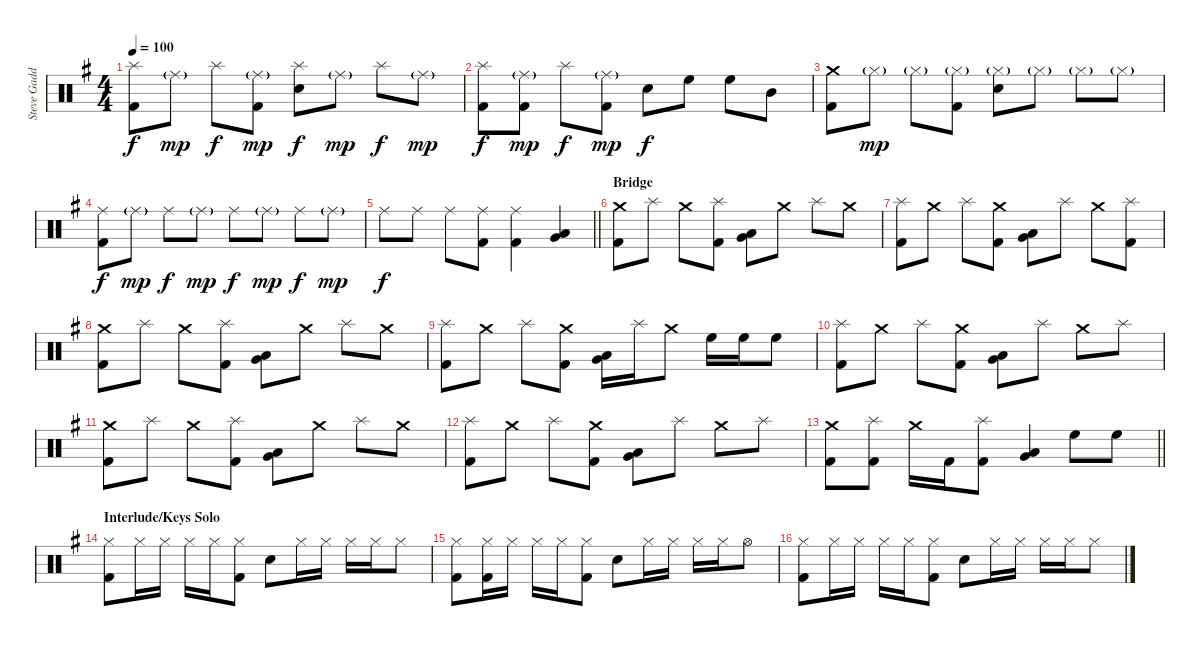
\track ("Steve Gadd Drums" "Steve Gadd") {instrument percussion}
\staff {score}
\articulation defaults
\ts (4 4)
\tempo 100
\clef neutral
\ks g
("Splash (hit)" "Kick (hit) 2").8{dy f} "Ride (middle)"{g}.8{dy mp} "Splash (hit)".8{dy f} ("Ride (middle)"{g} "Kick (hit) 2").8{dy mp} ("Splash (hit)" "Snare (hit) 2").8{dy f} "Ride (middle)"{g}.8{dy mp} "Splash (hit)".8{dy f} "Ride (middle)"{g}.8{dy mp} |
("Splash (hit)" "Kick (hit) 2").8{dy f} ("Ride (middle)"{g} "Kick (hit) 2").8{dy mp} "Splash (hit)".8{dy f} ("Ride (middle)"{g} "Kick (hit) 2").8{dy mp} "Snare (hit) 2".8{dy f} "High Floor Tom (hit)".8 "High Floor Tom (hit)".8 "Mid Tom (hit)".8 |
("Crash medium (hit)" "Kick (hit) 2").8 "Hi-Hat (closed)"{g}.8{dy mp} "Hi-Hat (closed)"{g}.8 ("Hi-Hat (closed)"{g} "Kick (hit) 2").8 ("Hi-Hat (closed)"{g} "Snare (hit) 2").8 "Hi-Hat (closed)"{g}.8 "Hi-Hat (closed)"{g}.8 "Hi-Hat (closed)"{g}.8 |
("Ride (middle)" "Kick (hit) 2").8{dy f} "Ride (middle)"{g}.8{dy mp} "Ride (middle)".8{dy f} "Ride (middle)"{g}.8{dy mp} "Ride (middle)".8{dy f} "Ride (middle)"{g}.8{dy mp} "Ride (middle)".8{dy f} "Ride (middle)"{g}.8{dy mp} |
\barLineRight lightlight "Ride (middle)".8{dy f} "Ride (middle)".8 "Ride (middle)".8
("Ride (middle)" "Kick (hit) 2").8 ("Ride (middle)" "Kick (hit) 2").4 ("Very Low Tom (hit)" "Low Floor Tom (hit)").4 |
\section ("" "Bridge")
("Crash medium (hit)" "Kick (hit) 2").8 "Splash (hit)".8 "Crash medium (hit)".8 ("Splash (hit)" "Kick (hit) 2").8 ("Very Low Tom (hit)" "Low Floor Tom (hit)").8 "Crash medium (hit)".8 "Splash (hit)".8 "Crash medium (hit)".8 |
("Splash (hit)" "Kick (hit) 2").8 "Crash medium (hit)".8 "Splash (hit)".8 ("Crash medium (hit)" "Kick (hit) 2").8 ("Very Low Tom (hit)" "Low Floor Tom (hit)").8 "Splash (hit)".8 "Crash medium (hit)".8 ("Splash (hit)" "Kick (hit) 2").8 |
("Crash medium (hit)" "Kick (hit) 2").8 "Splash (hit)".8 "Crash medium (hit)".8 ("Splash (hit)" "Kick (hit) 2").8 ("Very Low Tom (hit)" "Low Floor Tom (hit)").8 "Crash medium (hit)".8 "Splash (hit)".8 "Crash medium (hit)".8 |
("Splash (hit)" "Kick (hit) 2").8 "Crash medium (hit)".8 "Splash (hit)".8 ("Crash medium (hit)" "Kick (hit) 2").8 ("Very Low Tom (hit)" "Low Floor Tom (hit)").16 "Splash (hit)".16 "Crash medium (hit)".8 "High Floor Tom (hit)".16 "High Floor Tom (hit)".16 "High Floor Tom (hit)".8 |
("Splash (hit)" "Kick (hit) 2").8 "Crash medium (hit)".8 "Splash (hit)".8 ("Crash medium (hit)" "Kick (hit) 2").8 ("Very Low Tom (hit)" "Low Floor Tom (hit)").8 "Splash (hit)".8 "Crash medium (hit)".8 "Splash (hit)".8 |
("Crash medium (hit)" "Kick (hit) 2").8 "Splash (hit)".8 "Crash medium (hit)".8 ("Splash (hit)" "Kick (hit) 2").8 ("Very Low Tom (hit)" "Low Floor Tom (hit)").8 "Crash medium (hit)".8 "Splash (hit)".8 "Crash medium (hit)".8 |
("Splash (hit)" "Kick (hit) 2").8 "Crash medium (hit)".8 "Splash (hit)".8 ("Crash medium (hit)" "Kick (hit) 2").8 ("Very Low Tom (hit)" "Low Floor Tom (hit)").8 "Splash (hit)".8 "Crash medium (hit)".8 "Splash (hit)".8 |
\barLineRight lightlight
("Crash medium (hit)" "Kick (hit) 2").8 ("Splash (hit)" "Kick (hit) 2").8 "Crash medium (hit)".16 "Kick (hit) 2".16 ("Splash (hit)" "Kick (hit) 2").8 ("Very Low Tom (hit)" "Low Floor Tom (hit)").4 "High Floor Tom (hit)".8 "High Floor Tom (hit)".8 |
\section ("" "Interlude/Keys Solo")
("Hi-Hat (closed)" "Kick (hit) 2").8 "Hi-Hat (closed)".16 "Hi-Hat (closed)".16 "Hi-Hat (closed)".16 "Hi-Hat (closed)".16 ("Hi-Hat (closed)" "Kick (hit) 2").8 "Snare (hit) 2".8 "Hi-Hat (closed)".16 "Hi-Hat (closed)".16 "Hi-Hat (closed)".16 "Hi-Hat (closed)".16 "Hi-Hat (closed)".8 |
("Hi-Hat (closed)" "Kick (hit) 2").8 ("Hi-Hat (closed)" "Kick (hit) 2").16 "Hi-Hat (closed)".16 "Hi-Hat (closed)".16 "Hi-Hat (closed)".16 ("Hi-Hat (closed)" "Kick (hit) 2").8 "Snare (hit) 2".8 "Hi-Hat (closed)".16 "Hi-Hat (closed)".16 "Hi-Hat (closed)".16 "Hi-Hat (closed)".16 "Hi-Hat (open)".8 |
("Hi-Hat (closed)" "Kick (hit) 2").8 "Hi-Hat (closed)".16 "Hi-Hat (closed)".16 "Hi-Hat (closed)".16 "Hi-Hat (closed)".16 ("Hi-Hat (closed)" "Kick (hit) 2").8 "Snare (hit) 2".8 "Hi-Hat (closed)".16 "Hi-Hat (closed)".16 "Hi-Hat (closed)".16 "Hi-Hat (closed)".16 "Hi-Hat (closed)".8
